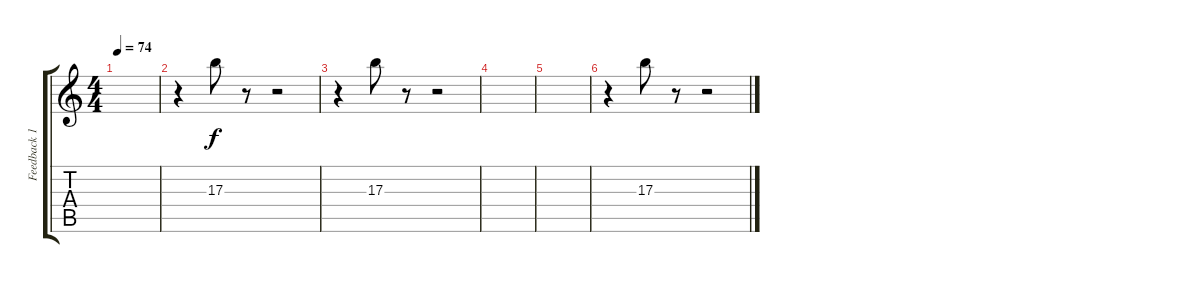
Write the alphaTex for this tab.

\track ("Feedback 1" "Feedback 1") {instrument distortionguitar}
\staff {score tabs}
\tuning (Eb4 Bb3 Gb3 Db3 Ab2 Eb2) {hide}
\ts (4 4)
\tempo 74
\clef g2
\ks c
|
r.4 17.3.8 r.8 r.2 |
r.4 17.3.8 r.8 r.2 |
|
|
r.4 17.3.8 r.8 r.2
